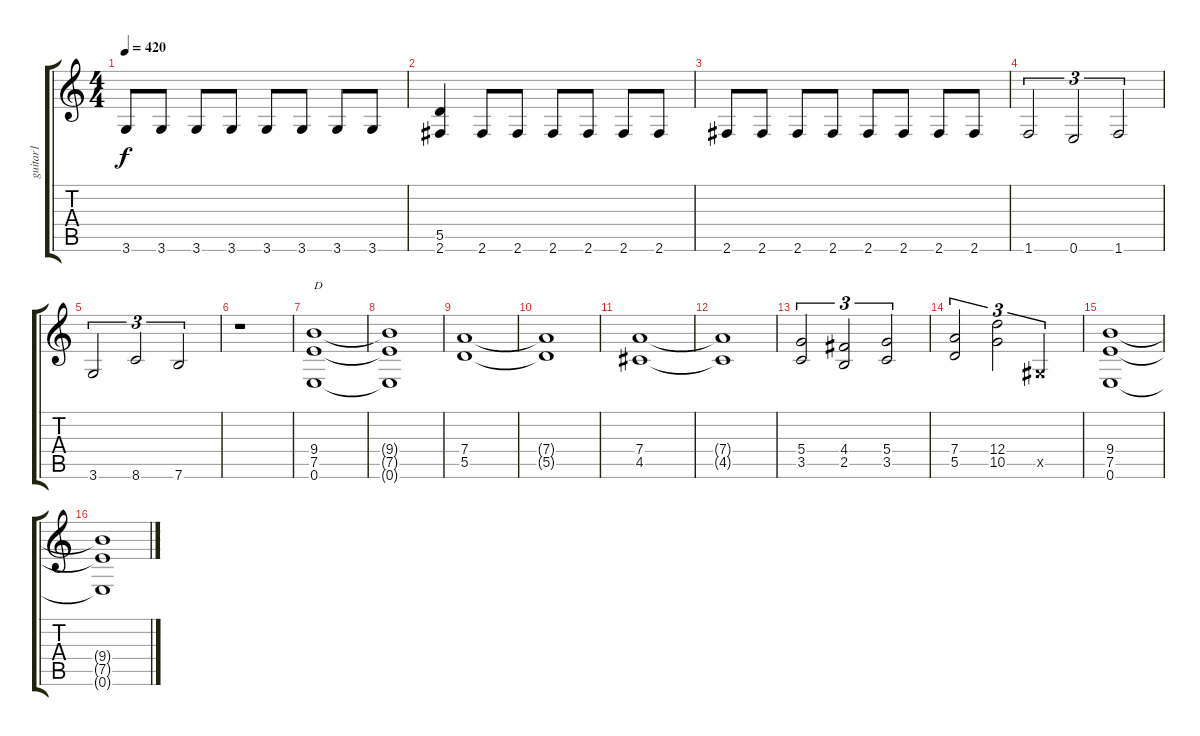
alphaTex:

\track ("guitar1" "guitar1") {instrument distortionguitar}
\staff {score tabs}
\tuning (E4 B3 G3 D3 A2 E2) {hide}
\ts (4 4)
\tempo 420
\clef g2
\ks c
3.6.8{dy f} 3.6.8 3.6.8 3.6.8 3.6.8 3.6.8 3.6.8 3.6.8 |
(5.5 2.6).4 2.6.8 2.6.8 2.6.8 2.6.8 2.6.8 2.6.8 |
2.6.8 2.6.8 2.6.8 2.6.8 2.6.8 2.6.8 2.6.8 2.6.8 |
1.6.2{tu (3 2)} 0.6.2{tu (3 2)} 1.6.2{tu (3 2)} |
3.6.2{tu (3 2)} 8.6.2{tu (3 2)} 7.6.2{tu (3 2)} |
r.1 |
(9.4 7.5 0.6).1{txt "D"} |
(9.4{t} 7.5{t} 0.6{t}).1 |
(7.4 5.5).1 |
(7.4{t} 5.5{t}).1 |
(7.4 4.5).1 |
(7.4{t} 4.5{t}).1 |
(5.4 3.5).2{tu (3 2)} (4.4 2.5).2{tu (3 2)} (5.4 3.5).2{tu (3 2)} |
(7.4 5.5).2{tu (3 2)} (12.4 10.5).2{tu (3 2)} -1.5{x}.2{tu (3 2)} |
(9.4 7.5 0.6).1 |
(9.4{t} 7.5{t} 0.6{t}).1
